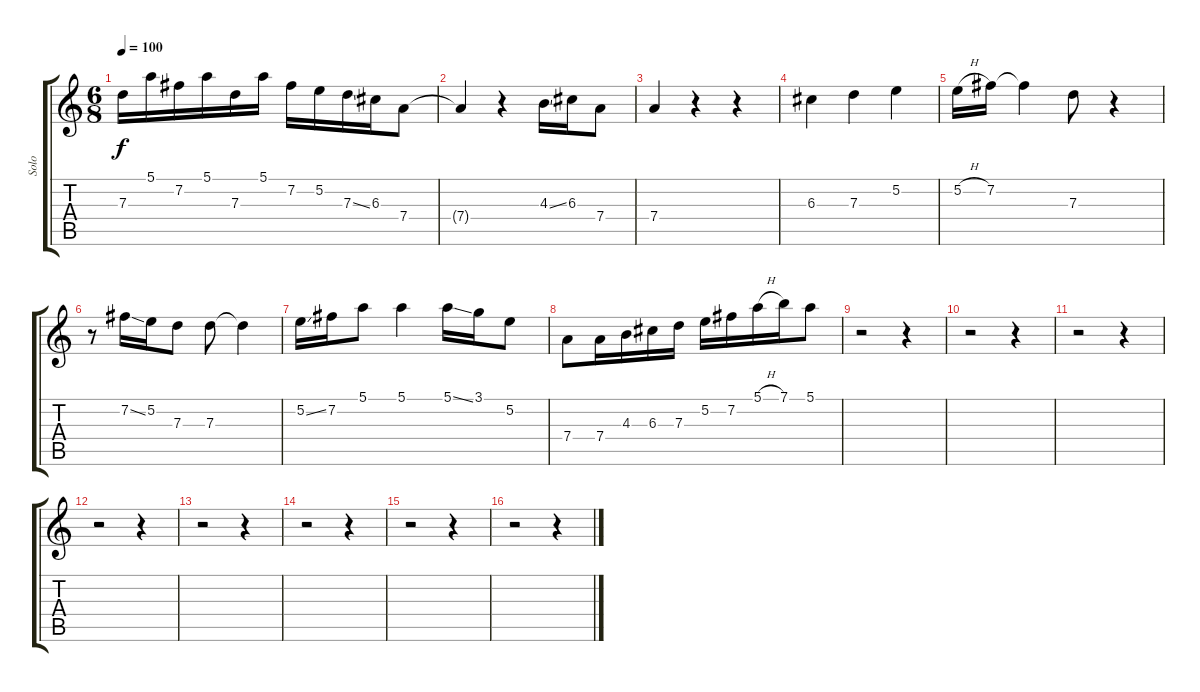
\track ("Solo" "Solo") {instrument acousticguitarsteel}
\staff {score tabs}
\tuning (E4 B3 G3 D3 A2 E2) {hide}
\ts (6 8)
\tempo 100
\clef g2
\ks c
7.3.16{dy f} 5.1.16 7.2.16 5.1.16 7.3.16 5.1.16 7.2.16 5.2.16 7.3{ss}.16 6.3.16 7.4.8 |
7.4{t}.4 r.4 4.3{ss}.16 6.3.16 7.4.8 |
7.4.4 r.4 r.4 |
6.3.4 7.3.4 5.2.4 |
5.2{h}.16 7.2.16 7.2{t}.4 7.3.8 r.4 |
r.8 7.2{ss}.16 5.2.16 7.3.8 7.3.8 7.3{t}.4 |
5.2{ss}.16 7.2.16 5.1.8 5.1.4 5.1{ss}.16 3.1.16 5.2.8 |
7.4.8 7.4.16 4.3.16 6.3.16 7.3.16 5.2.16 7.2.16 5.1{h}.16 7.1.16 5.1.8 |
r.2 r.4 |
r.2 r.4 |
r.2 r.4 |
r.2 r.4 |
r.2 r.4 |
r.2 r.4 |
r.2 r.4 |
r.2 r.4
